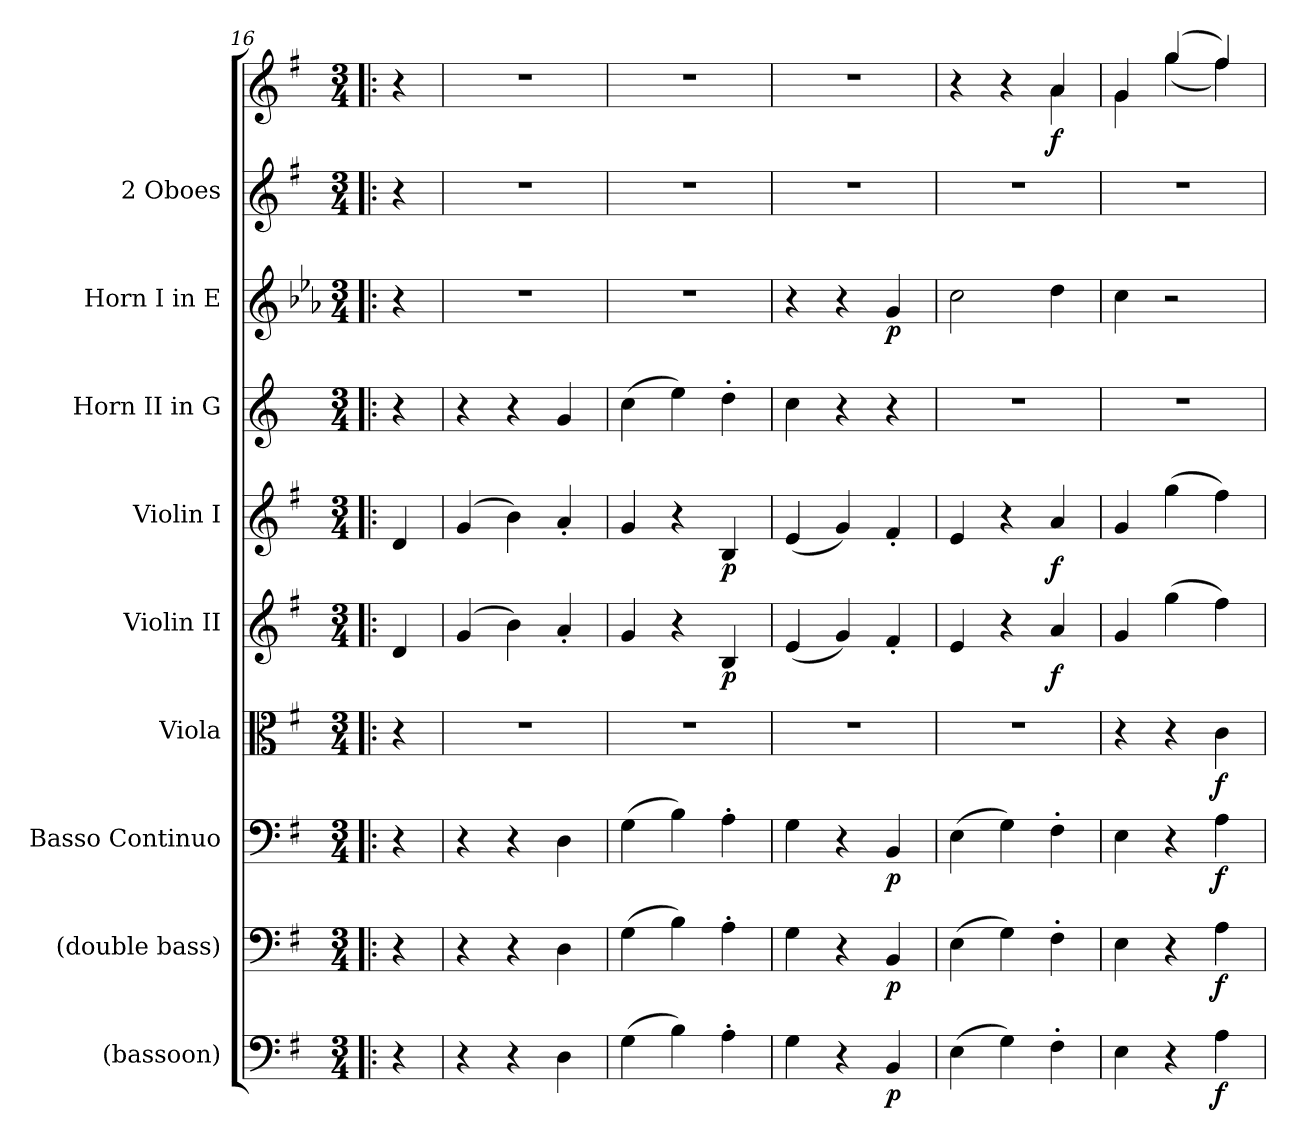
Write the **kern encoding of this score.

**kern	**dynam	**kern	**dynam	**kern	**dynam	**kern	**dynam	**kern	**dynam	**kern	**dynam	**kern	**kern	**dynam	**kern	**kern	**dynam
*part9	*part9	*part8	*part8	*part7	*part7	*part6	*part6	*part5	*part5	*part4	*part4	*part3	*part2	*part2	*part1	*part1	*part1
*staff10	*staff10	*staff9	*staff9	*staff8	*staff8	*staff7	*staff7	*staff6	*staff6	*staff5	*staff5	*staff4	*staff3	*staff3	*staff2	*staff1	*staff1/2
*I"(bassoon)	*	*I"(double bass)	*	*I"Basso Continuo	*	*I"Viola	*	*I"Violin II	*	*I"Violin I	*	*I"Horn II in G	*I"Horn I in E	*	*I"2 Oboes	*	*
*I'Bsn	*	*	*	*	*	*	*	*	*	*	*	*I'Hn	*I'Hn	*	*I'Ob	*	*
!!LO:PB:g=z
*clefF4	*	*clefF4	*	*clefF4	*	*clefC3	*	*clefG2	*	*clefG2	*	*clefG2	*clefG2	*	*clefG2	*clefG2	*
*	*	*ITrd7c12	*	*	*	*	*	*	*	*	*	*ITrd3c5	*ITrd5c8	*	*	*	*
*k[f#]	*	*k[f#]	*	*k[f#]	*	*k[f#]	*	*k[f#]	*	*k[f#]	*	*k[f#]	*k[f#]	*	*k[f#]	*k[f#]	*
*M3/4	*	*M3/4	*	*M3/4	*	*M3/4	*	*M3/4	*	*M3/4	*	*M3/4	*M3/4	*	*M3/4	*M3/4	*
=16X1!|:	=16X1!|:	=16X1!|:	=16X1!|:	=16X1!|:	=16X1!|:	=16X1!|:	=16X1!|:	=16X1!|:	=16X1!|:	=16X1!|:	=16X1!|:	=16X1!|:	=16X1!|:	=16X1!|:	=16X1!|:	=16X1!|:	=16X1!|:
4r	.	4r	.	4r	.	4r	.	4d/	.	4d/	.	4r	4r	.	4r	4r	.
=17	=17	=17	=17	=17	=17	=17	=17	=17	=17	=17	=17	=17	=17	=17	=17	=17	=17
4r	.	4r	.	4r	.	2.r	.	(>4g/	.	(>4g/	.	4r	2.r	.	2.r	2.r	.
4r	.	4r	.	4r	.	.	.	4b\)	.	4b\)	.	4r	.	.	.	.	.
4D\	.	4DD\	.	4D\	.	.	.	4a'/	.	4a'/	.	4d/	.	.	.	.	.
=18	=18	=18	=18	=18	=18	=18	=18	=18	=18	=18	=18	=18	=18	=18	=18	=18	=18
(>4G\	.	(>4GG\	.	(>4G\	.	2.r	.	4g/	.	4g/	.	(>4g\	2.r	.	2.r	2.r	.
4B\)	.	4BB\)	.	4B\)	.	.	.	4r	.	4r	.	4b\)	.	.	.	.	.
!	!	!	!	!	!	!	!	!	!LO:DY:b	!	!LO:DY:b	!	!	!	!	!	!
4A'\	.	4AA'\	.	4A'\	.	.	.	4B/	p	4B/	p	4a'\	.	.	.	.	.
=19	=19	=19	=19	=19	=19	=19	=19	=19	=19	=19	=19	=19	=19	=19	=19	=19	=19
4G\	.	4GG\	.	4G\	.	2.r	.	(<4e/	.	(<4e/	.	4g\	4r	.	2.r	2.r	.
4r	.	4r	.	4r	.	.	.	4g/)	.	4g/)	.	4r	4r	.	.	.	.
!	!LO:DY:b	!	!LO:DY:b	!	!LO:DY:b	!	!	!	!	!	!	!	!	!LO:DY:b	!	!	!
4BB/	p	4BBB/	p	4BB/	p	.	.	4f#'/	.	4f#'/	.	4r	4B/	p	.	.	.
=20	=20	=20	=20	=20	=20	=20	=20	=20	=20	=20	=20	=20	=20	=20	=20	=20	=20
*	*	*	*	*	*	*	*	*	*	*	*	*	*	*	*	*^	*
(>4E\	.	(>4EE\	.	(>4E\	.	2.r	.	4e/	.	4e/	.	2.r	2e\	.	2.r	4r	2ryy	.
4G\)	.	4GG\)	.	4G\)	.	.	.	4r	.	4r	.	.	.	.	.	4r	.	.
!	!	!	!	!	!	!	!	!	!LO:DY:b	!	!LO:DY:b	!	!	!	!	!	!	!LO:DY:b
4F#'\	.	4FF#'\	.	4F#'\	.	.	.	4a/	f	4a/	f	.	4f#\	.	.	4a/	4a\	f
=21	=21	=21	=21	=21	=21	=21	=21	=21	=21	=21	=21	=21	=21	=21	=21	=21	=21	=21
4E\	.	4EE\	.	4E\	.	4r	.	4g/	.	4g/	.	2.r	4e\	.	2.r	4g/	4g\	.
4r	.	4r	.	4r	.	4r	.	(>4gg\	.	(>4gg\	.	.	2r	.	.	(>4gg/	(<4gg\	.
!	!LO:DY:b	!	!LO:DY:b	!	!LO:DY:b	!	!LO:DY:b	!	!	!	!	!	!	!	!	!	!	!
4A\	f	4AA\	f	4A\	f	4c\	f	4ff#\)	.	4ff#\)	.	.	.	.	.	4ff#/)	4ff#\)	.
*	*	*	*	*	*	*	*	*	*	*	*	*	*	*	*	*v	*v	*
=	=	=	=	=	=	=	=	=	=	=	=	=	=	=	=	=	=
*-	*-	*-	*-	*-	*-	*-	*-	*-	*-	*-	*-	*-	*-	*-	*-	*-	*-
